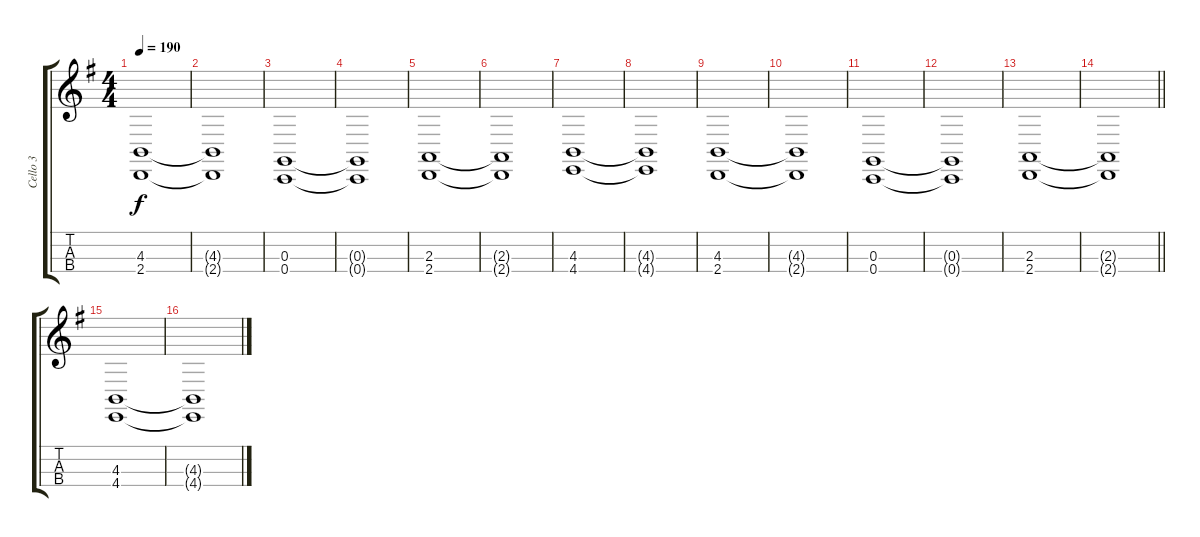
\track ("Cello 3" "Cello 3") {instrument cello}
\staff {score tabs}
\tuning (A3 D3 G2 C2) {hide}
\ts (4 4)
\tempo 190
\clef g2
\ks g
(4.3 2.4).1{dy f} |
(4.3{t} 2.4{t}).1 |
(0.3 0.4).1 |
(0.3{t} 0.4{t}).1 |
(2.3 2.4).1 |
(2.3{t} 2.4{t}).1 |
(4.3 4.4).1 |
(4.3{t} 4.4{t}).1 |
(4.3 2.4).1 |
(4.3{t} 2.4{t}).1 |
(0.3 0.4).1 |
(0.3{t} 0.4{t}).1 |
(2.3 2.4).1 |
\barLineRight lightlight
(2.3{t} 2.4{t}).1 |
\section ("" "")
(4.3 4.4).1 |
(4.3{t} 4.4{t}).1
